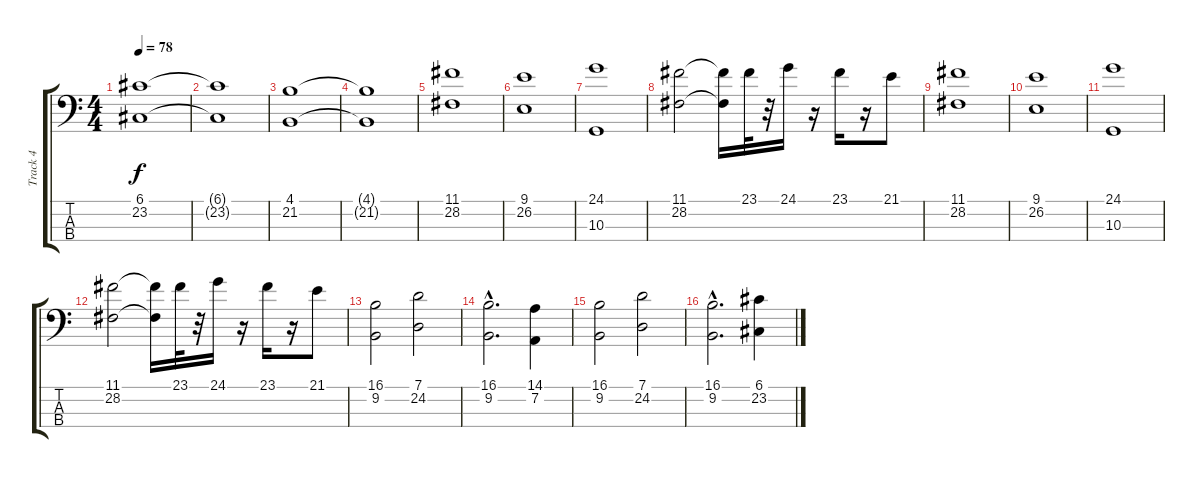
\track ("Track 4" "Track 4") {instrument stringensemble1}
\staff {score tabs}
\tuning (G2 D2 A1 E1) {hide}
\ts (4 4)
\tempo 78
\clef f4
\ks c
(6.1 23.2).1{dy f} |
(6.1{t} 23.2{t}).1 |
(4.1 21.2).1 |
(4.1{t} 21.2{t}).1 |
(11.1 28.2).1 |
(9.1 26.2).1 |
(24.1 10.3).1 |
(11.1 28.2).2 (11.1{t} 28.2{t}).16 23.1.32 r.32 24.1.16 r.16 23.1.16 r.16 21.1.8 |
(11.1 28.2).1 |
(9.1 26.2).1 |
(24.1 10.3).1 |
(11.1 28.2).2 (11.1{t} 28.2{t}).16 23.1.32 r.32 24.1.16 r.16 23.1.16 r.16 21.1.8 |
(16.1 9.2).2 (7.1 24.2).2 |
(16.1{hac} 9.2{hac}).2{d} (14.1 7.2).4 |
(16.1 9.2).2 (7.1 24.2).2 |
(16.1{hac} 9.2{hac}).2{d} (6.1 23.2).4
